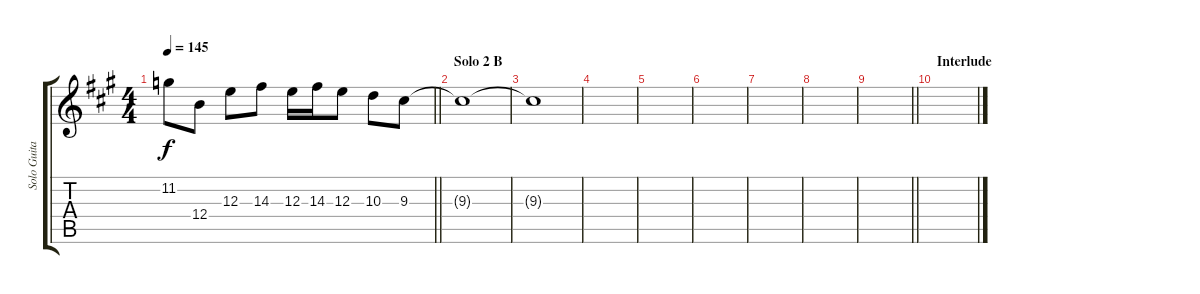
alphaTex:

\track ("Solo Guitar" "Solo Guita") {instrument distortionguitar}
\staff {score tabs}
\tuning (Db4 Ab3 E3 B2 Gb2 B1) {hide}
\ts (4 4)
\tempo 145
\clef g2
\barLineRight lightlight
\ks a
11.2.8{dy f} 12.4.8 12.3.8 14.3.8 12.3.16 14.3.16 12.3.8 10.3.8 9.3.8 |
\section ("" "Solo 2 B")
9.3{t}.1{volume 0} |
9.3{t}.1 |
|
|
|
|
|
\barLineRight lightlight
|
\section ("" "Interlude")
